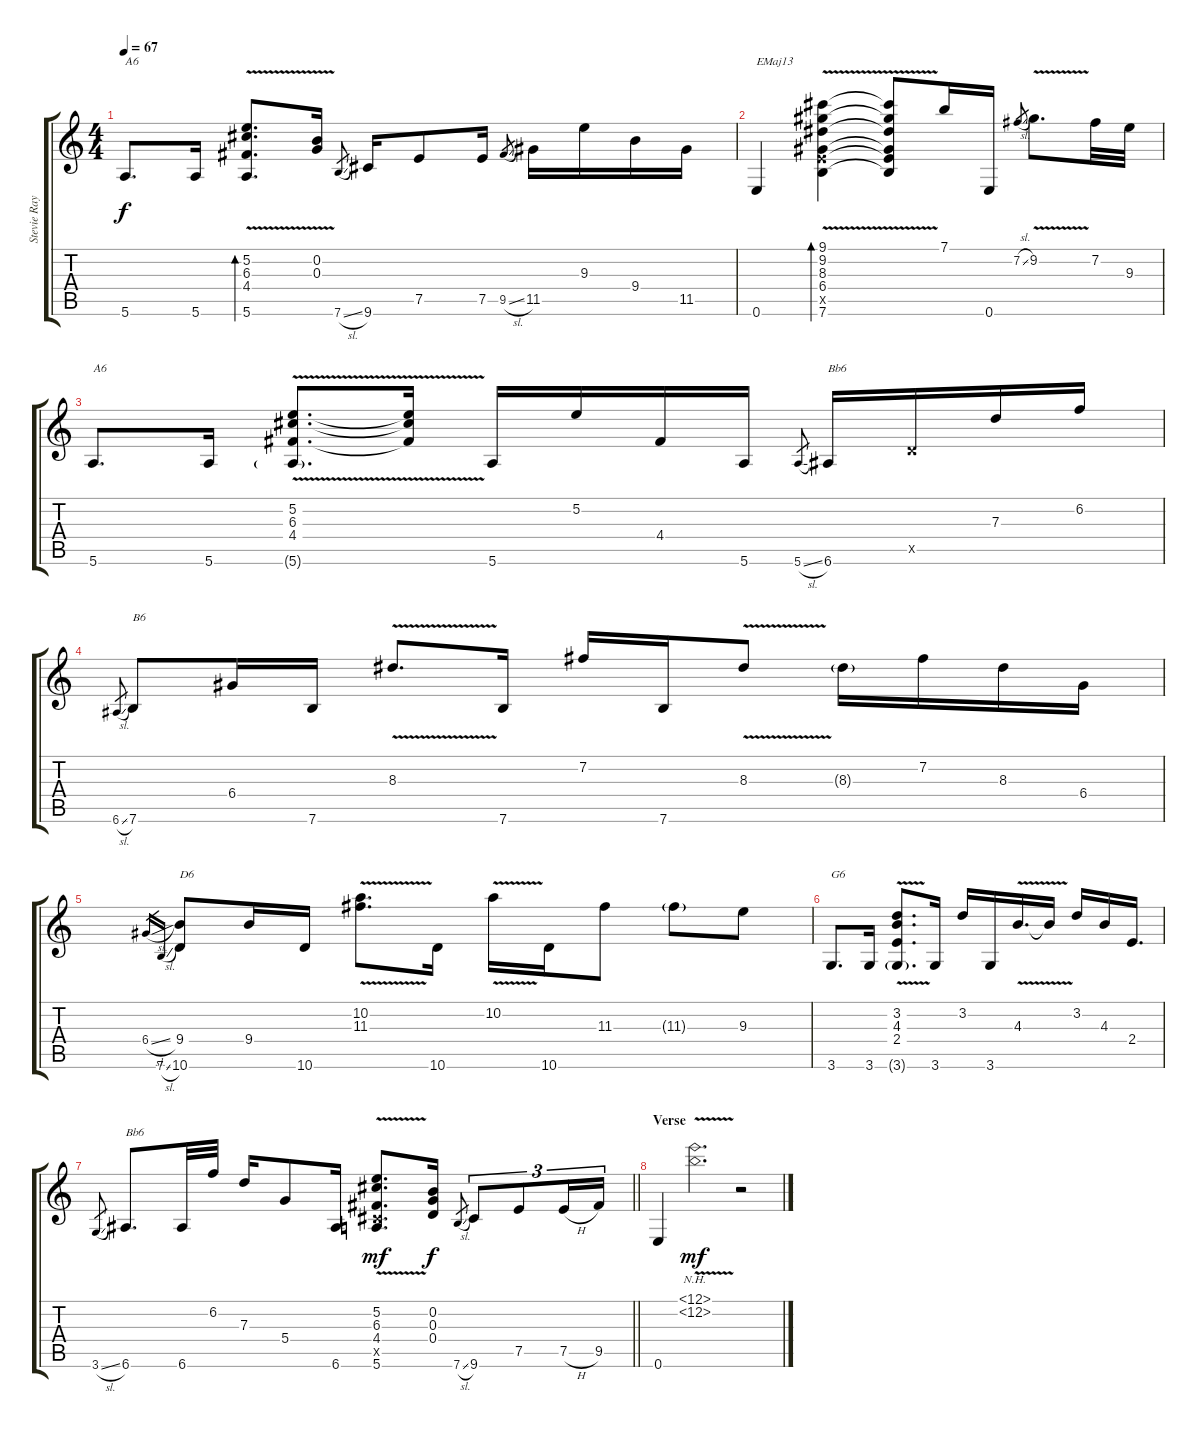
\track ("Stevie Ray Vaughan" "Stevie Ray") {instrument electricguitarjazz}
\staff {score tabs}
\tuning (E4 B3 G3 D3 A2 E2) {hide}
\ts (4 4)
\tempo 67
\clef g2
\ks c
5.6.8{d txt "A6" dy f} 5.6.16 (5.2{v} 6.3{v} 4.4{v} 5.6{v}).8{d bd 120} (0.2{v} 0.3{v}).16 7.6{sl}.8{gr} 9.6.16 7.5.8 7.5.16 9.5{sl}.8{gr} 11.5.16 9.3.16 9.4.16 11.5.16 |
0.6.4{txt "EMaj13"} (9.1{v} 9.2{v} 8.3{v} 6.4 7.5{v x} 7.6).4{bd 120} (9.1{v t} 9.2{v t} 8.3{v t} 6.4{t} 7.5{v t} 7.6{t}).8 7.1.16 0.6.16 7.2{sl}.8{gr} 9.2{v}.8{d} 7.2.32 9.3.32 |
5.6.8{d txt "A6"} 5.6.16 (5.2{v} 6.3{v} 4.4{v} 5.6{v g}).8{d} (5.2{v t} 6.3{v t} 4.4{v t}).16 5.6.16 5.2.16 4.4.16 5.6.16 5.6{sl}.8{gr} 6.6.16{txt "Bb6"} 5.5{x}.16 7.3.16 6.2.16 |
6.6{sl}.8{gr} 7.6.8{txt "B6"} 6.4.16 7.6.16 8.3{v}.8{d} 7.6.16 7.2.16 7.6.16 8.3{v}.8 8.3{g}.16 7.2.16 8.3.16 6.4.16 |
6.4{sl}.16{gr} 7.6{sl}.16{gr} (9.4 10.6).8{txt "D6"} 9.4.16 10.6.16 (10.2{v} 11.3{v}).8{d} 10.6.16 10.2{v}.16 10.6.16 11.3.8 11.3{g}.8 9.3.8 |
3.6.8{d txt "G6"} 3.6.16 (3.2{v} 4.3{v} 2.4{v} 3.6{v g}).8{d} 3.6.16 3.2.16 3.6.16 4.3{v}.16{d} 4.3{t}.16 3.2.16 4.3.16 2.4.16{d} |
\barLineRight lightlight
3.6{sl}.8{gr} 6.6.8{d txt "Bb6"} 6.6.32 6.2.32 7.3.16 5.4.8 6.6.16 (5.2{v} 6.3{v} 4.4{v} 4.5{v x} 5.6{v}).8{d dy mf} (0.2 0.3 0.4).16{dy f} 7.6{sl}.8{gr} 9.6.8{tu (3 2)} 7.5.8{tu (3 2)} 7.5{h}.16{tu (3 2)} 9.5.16{tu (3 2)} |
\section ("" "Verse")
0.6.4 (12.1{nh v} 12.2{nh v}).2{d dy mf} r.2
